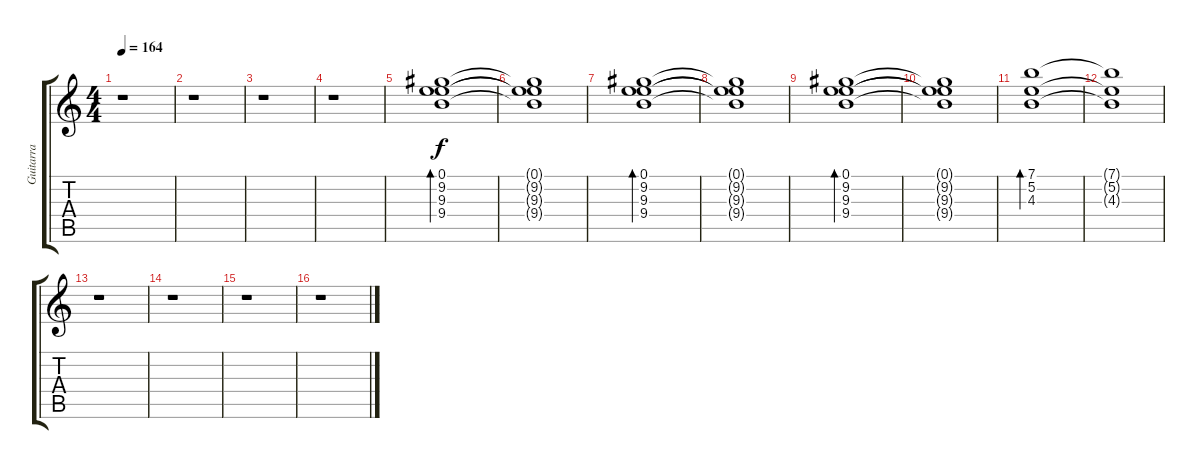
\track ("Guitarra" "Guitarra") {instrument electricguitarclean}
\staff {score tabs}
\tuning (E4 B3 G3 D3 A2 E2) {hide}
\ts (4 4)
\tempo 164
\clef g2
\ks c
r.1{dy f} |
r.1 |
r.1 |
r.1 |
(0.1 9.2 9.3 9.4).1{bd 240} |
(0.1{t} 9.2{t} 9.3{t} 9.4{t}).1 |
(0.1 9.2 9.3 9.4).1{bd 240} |
(0.1{t} 9.2{t} 9.3{t} 9.4{t}).1 |
(0.1 9.2 9.3 9.4).1{bd 240} |
(0.1{t} 9.2{t} 9.3{t} 9.4{t}).1 |
(7.1 5.2 4.3).1{bd 240} |
(7.1{t} 5.2{t} 4.3{t}).1 |
r.1 |
r.1 |
r.1 |
r.1
